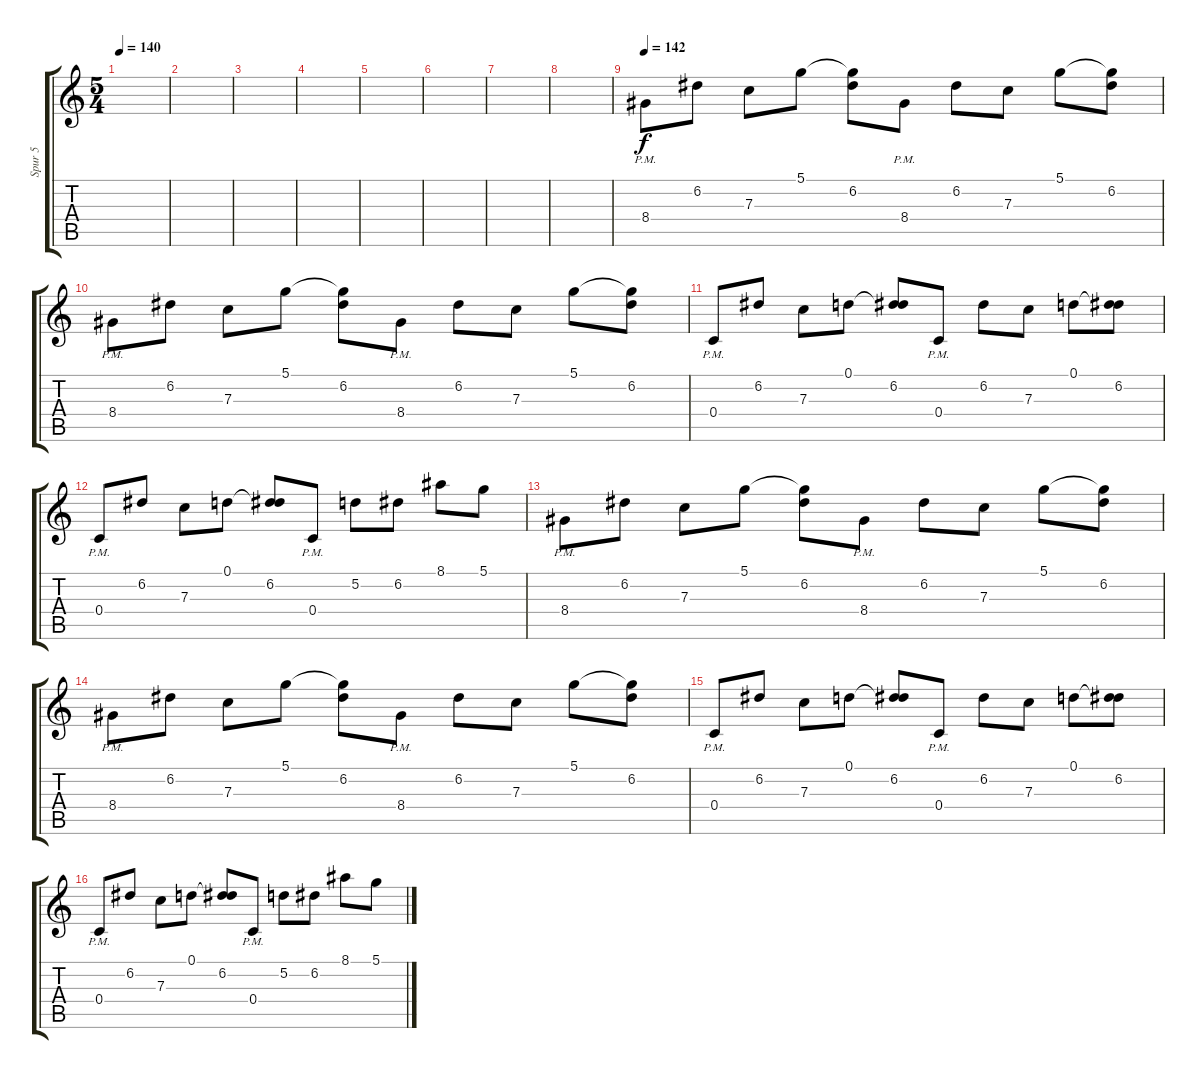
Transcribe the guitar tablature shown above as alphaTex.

\track ("Spur 5" "Spur 5") {instrument distortionguitar}
\staff {score tabs}
\tuning (D4 A3 F3 C3 G2 C2) {hide}
\ts (5 4)
\tempo 140
\clef g2
\ks c
|
|
|
|
|
|
|
|
\tempo 142
8.4{pm}.8{volume 11} 6.2.8 7.3.8 5.1.8 (5.1{t} 6.2).8 8.4{pm}.8 6.2.8 7.3.8 5.1.8 (5.1{t} 6.2).8 |
8.4{pm}.8 6.2.8 7.3.8 5.1.8 (5.1{t} 6.2).8 8.4{pm}.8 6.2.8 7.3.8 5.1.8 (5.1{t} 6.2).8 |
0.4{pm}.8 6.2.8 7.3.8 0.1.8 (0.1{t} 6.2).8 0.4{pm}.8 6.2.8 7.3.8 0.1.8 (0.1{t} 6.2).8 |
0.4{pm}.8 6.2.8 7.3.8 0.1.8 (0.1{t} 6.2).8 0.4{pm}.8 5.2.8 6.2.8 8.1.8 5.1.8 |
8.4{pm}.8 6.2.8 7.3.8 5.1.8 (5.1{t} 6.2).8 8.4{pm}.8 6.2.8 7.3.8 5.1.8 (5.1{t} 6.2).8 |
8.4{pm}.8 6.2.8 7.3.8 5.1.8 (5.1{t} 6.2).8 8.4{pm}.8 6.2.8 7.3.8 5.1.8 (5.1{t} 6.2).8 |
0.4{pm}.8 6.2.8 7.3.8 0.1.8 (0.1{t} 6.2).8 0.4{pm}.8 6.2.8 7.3.8 0.1.8 (0.1{t} 6.2).8 |
0.4{pm}.8 6.2.8 7.3.8 0.1.8 (0.1{t} 6.2).8 0.4{pm}.8 5.2.8 6.2.8 8.1.8 5.1.8
